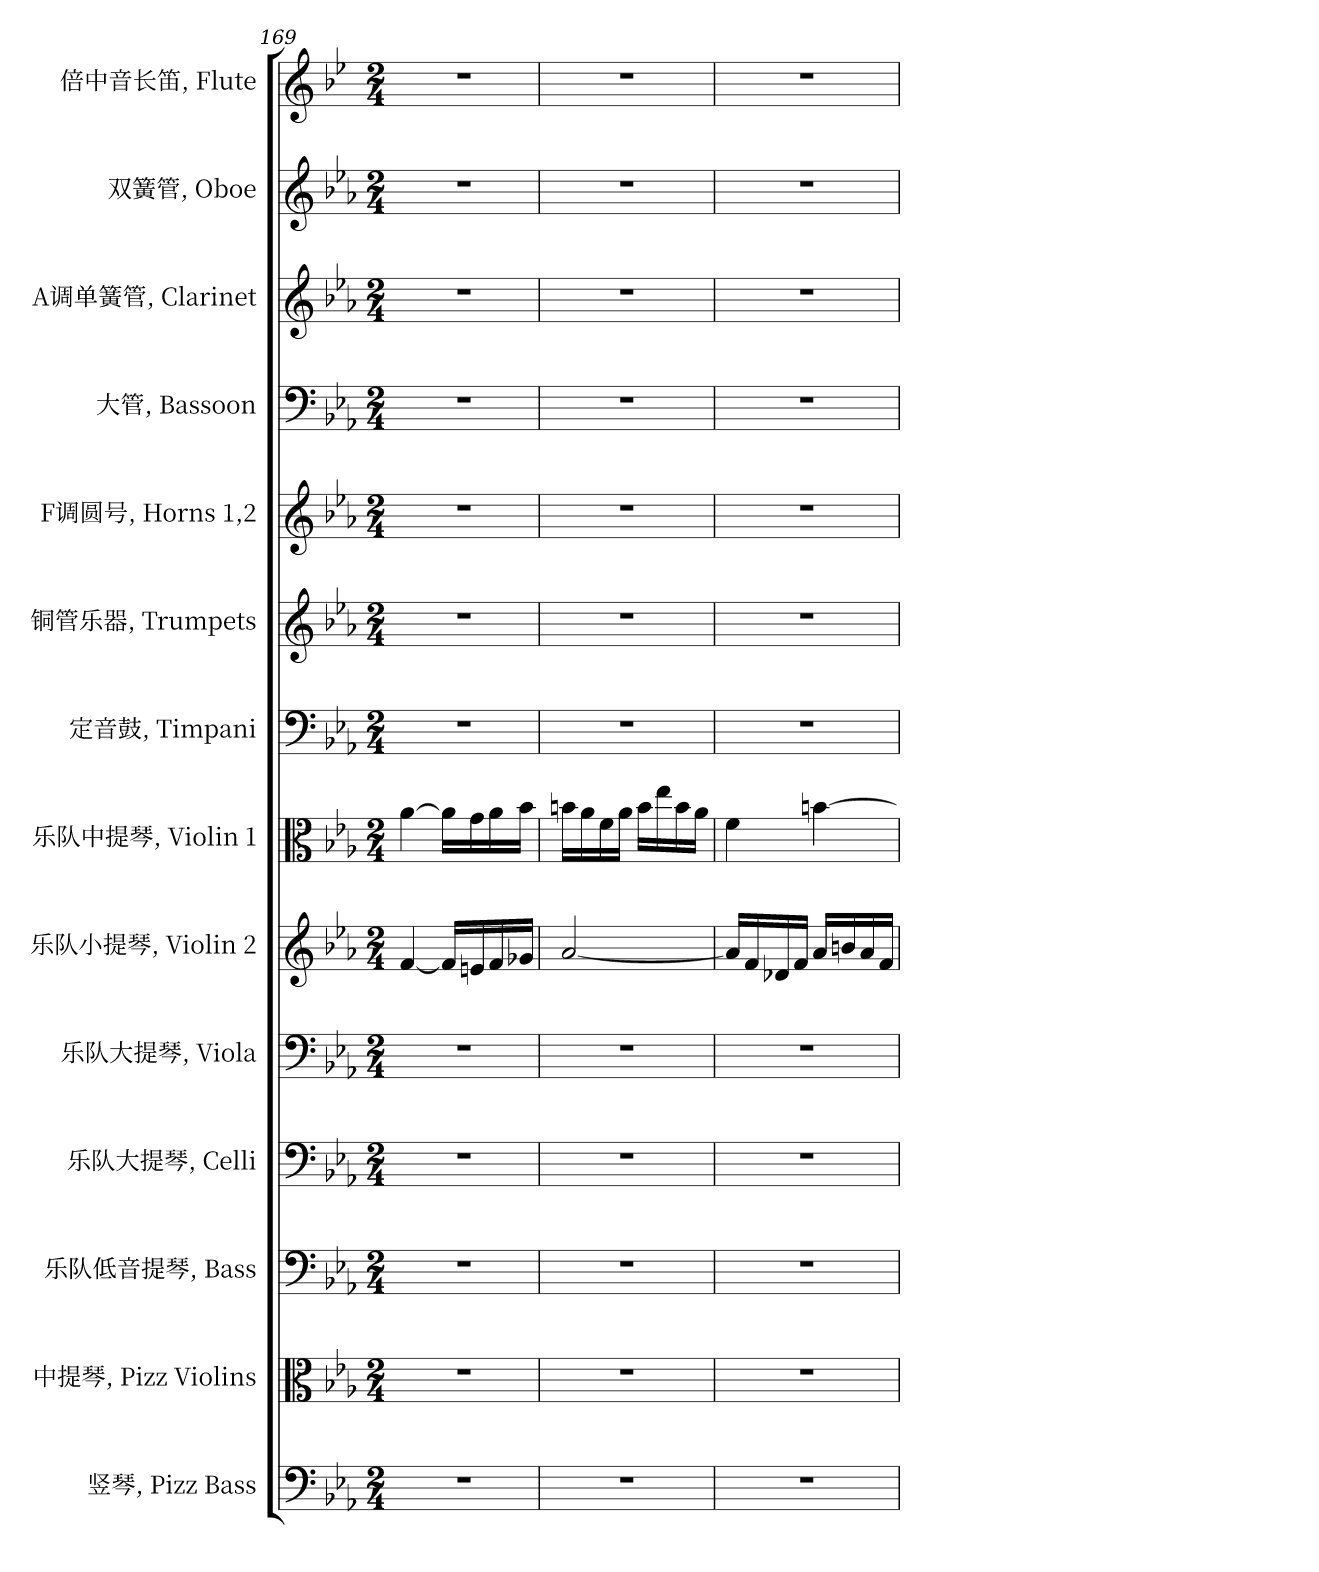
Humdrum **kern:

**kern	**kern	**kern	**kern	**kern	**kern	**kern	**kern	**kern	**kern	**kern	**kern	**kern	**kern
*part14	*part13	*part12	*part11	*part10	*part9	*part8	*part7	*part6	*part5	*part4	*part3	*part2	*part1
*staff14	*staff13	*staff12	*staff11	*staff10	*staff9	*staff8	*staff7	*staff6	*staff5	*staff4	*staff3	*staff2	*staff1
*I"竖琴, Pizz Bass	*I"中提琴, Pizz Violins	*I"乐队低音提琴, Bass	*I"乐队大提琴, Celli	*I"乐队大提琴, Viola	*I"乐队小提琴, Violin 2	*I"乐队中提琴, Violin 1	*I"定音鼓, Timpani	*I"铜管乐器, Trumpets	*I"F调圆号, Horns 1,2	*I"大管, Bassoon	*I"A调单簧管, Clarinet	*I"双簧管, Oboe	*I"倍中音长笛, Flute
*	*	*	*	*	*	*	*I'Timp.	*	*I'F Hn.	*I'Bsn.	*I'A Cl.	*I'Ob.	*
*clefF4	*clefC3	*clefF4	*clefF4	*clefF4	*clefG2	*clefC3	*clefF4	*clefG2	*clefG2	*clefF4	*clefG2	*clefG2	*clefG2
*	*	*ITrd7c12	*	*	*	*	*	*	*ITrd4c7	*	*ITrd2c3	*	*ITrd10c17
*k[b-e-a-]	*k[b-e-a-]	*k[b-e-a-]	*k[b-e-a-]	*k[b-e-a-]	*k[b-e-a-]	*k[b-e-a-]	*k[b-e-a-]	*k[b-e-a-]	*k[b-e-a-d-]	*k[b-e-a-]	*k[]	*k[b-e-a-]	*k[b-e-]
*M2/4	*M2/4	*M2/4	*M2/4	*M2/4	*M2/4	*M2/4	*M2/4	*M2/4	*M2/4	*M2/4	*M2/4	*M2/4	*M2/4
=169	=169	=169	=169	=169	=169	=169	=169	=169	=169	=169	=169	=169	=169
2r	2r	2r	2r	2r	[4f/	[4a-\	2r	2r	2r	2r	2r	2r	2r
.	.	.	.	.	16f/LL]	16a-\LL]	.	.	.	.	.	.	.
.	.	.	.	.	16en/	16g\	.	.	.	.	.	.	.
.	.	.	.	.	16f/	16a-\	.	.	.	.	.	.	.
.	.	.	.	.	16g-X/JJ	16b-\JJ	.	.	.	.	.	.	.
!!LO:PB:g=z
=170	=170	=170	=170	=170	=170	=170	=170	=170	=170	=170	=170	=170	=170
2r	2r	2r	2r	2r	[2a-/	16bn\LL	2r	2r	2r	2r	2r	2r	2r
.	.	.	.	.	.	16a-\	.	.	.	.	.	.	.
.	.	.	.	.	.	16f\	.	.	.	.	.	.	.
.	.	.	.	.	.	16a-\JJ	.	.	.	.	.	.	.
.	.	.	.	.	.	16b\LL	.	.	.	.	.	.	.
.	.	.	.	.	.	16ee-\	.	.	.	.	.	.	.
.	.	.	.	.	.	16b\	.	.	.	.	.	.	.
.	.	.	.	.	.	16a-\JJ	.	.	.	.	.	.	.
=171	=171	=171	=171	=171	=171	=171	=171	=171	=171	=171	=171	=171	=171
2r	2r	2r	2r	2r	16a-/LL]	4f\	2r	2r	2r	2r	2r	2r	2r
.	.	.	.	.	16f/	.	.	.	.	.	.	.	.
.	.	.	.	.	16d-X/	.	.	.	.	.	.	.	.
.	.	.	.	.	16f/JJ	.	.	.	.	.	.	.	.
.	.	.	.	.	16a-/LL	[4bn\	.	.	.	.	.	.	.
.	.	.	.	.	16bn/	.	.	.	.	.	.	.	.
.	.	.	.	.	16a-/	.	.	.	.	.	.	.	.
.	.	.	.	.	16f/JJ	.	.	.	.	.	.	.	.
=	=	=	=	=	=	=	=	=	=	=	=	=	=
*-	*-	*-	*-	*-	*-	*-	*-	*-	*-	*-	*-	*-	*-
